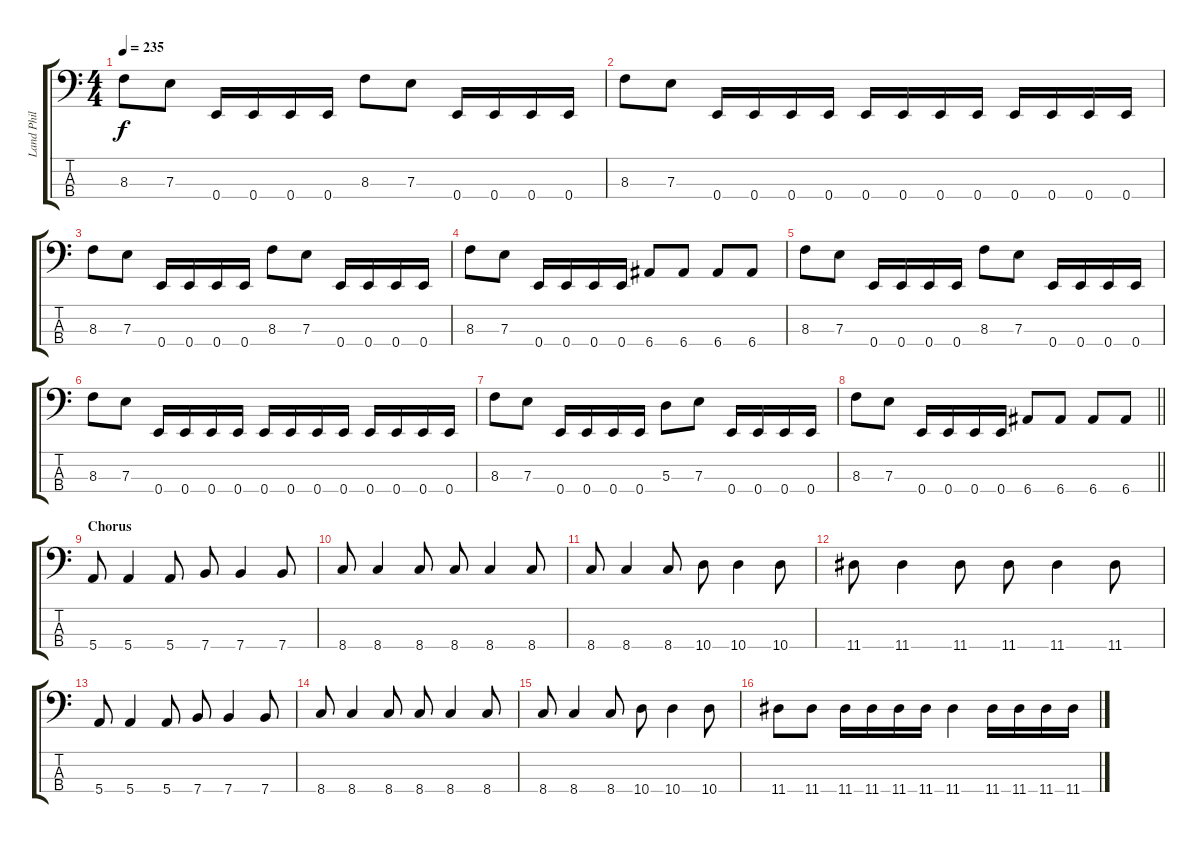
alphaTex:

\track ("Land Phil" "Land Phil") {instrument electricbasspick}
\staff {score tabs}
\tuning (G2 D2 A1 E1) {hide}
\ts (4 4)
\tempo 235
\clef f4
\ks c
8.3.8{dy f} 7.3.8 0.4.16 0.4.16 0.4.16 0.4.16 8.3.8 7.3.8 0.4.16 0.4.16 0.4.16 0.4.16 |
8.3.8 7.3.8 0.4.16 0.4.16 0.4.16 0.4.16 0.4.16 0.4.16 0.4.16 0.4.16 0.4.16 0.4.16 0.4.16 0.4.16 |
8.3.8 7.3.8 0.4.16 0.4.16 0.4.16 0.4.16 8.3.8 7.3.8 0.4.16 0.4.16 0.4.16 0.4.16 |
8.3.8 7.3.8 0.4.16 0.4.16 0.4.16 0.4.16 6.4.8 6.4.8 6.4.8 6.4.8 |
8.3.8 7.3.8 0.4.16 0.4.16 0.4.16 0.4.16 8.3.8 7.3.8 0.4.16 0.4.16 0.4.16 0.4.16 |
8.3.8 7.3.8 0.4.16 0.4.16 0.4.16 0.4.16 0.4.16 0.4.16 0.4.16 0.4.16 0.4.16 0.4.16 0.4.16 0.4.16 |
8.3.8 7.3.8 0.4.16 0.4.16 0.4.16 0.4.16 5.3.8 7.3.8 0.4.16 0.4.16 0.4.16 0.4.16 |
\barLineRight lightlight
8.3.8 7.3.8 0.4.16 0.4.16 0.4.16 0.4.16 6.4.8 6.4.8 6.4.8 6.4.8 |
\section ("" "Chorus")
5.4.8 5.4.4 5.4.8 7.4.8 7.4.4 7.4.8 |
8.4.8 8.4.4 8.4.8 8.4.8 8.4.4 8.4.8 |
8.4.8 8.4.4 8.4.8 10.4.8 10.4.4 10.4.8 |
11.4.8 11.4.4 11.4.8 11.4.8 11.4.4 11.4.8 |
5.4.8 5.4.4 5.4.8 7.4.8 7.4.4 7.4.8 |
8.4.8 8.4.4 8.4.8 8.4.8 8.4.4 8.4.8 |
8.4.8 8.4.4 8.4.8 10.4.8 10.4.4 10.4.8 |
11.4.8 11.4.8 11.4.16 11.4.16 11.4.16 11.4.16 11.4.4 11.4.16 11.4.16 11.4.16 11.4.16
